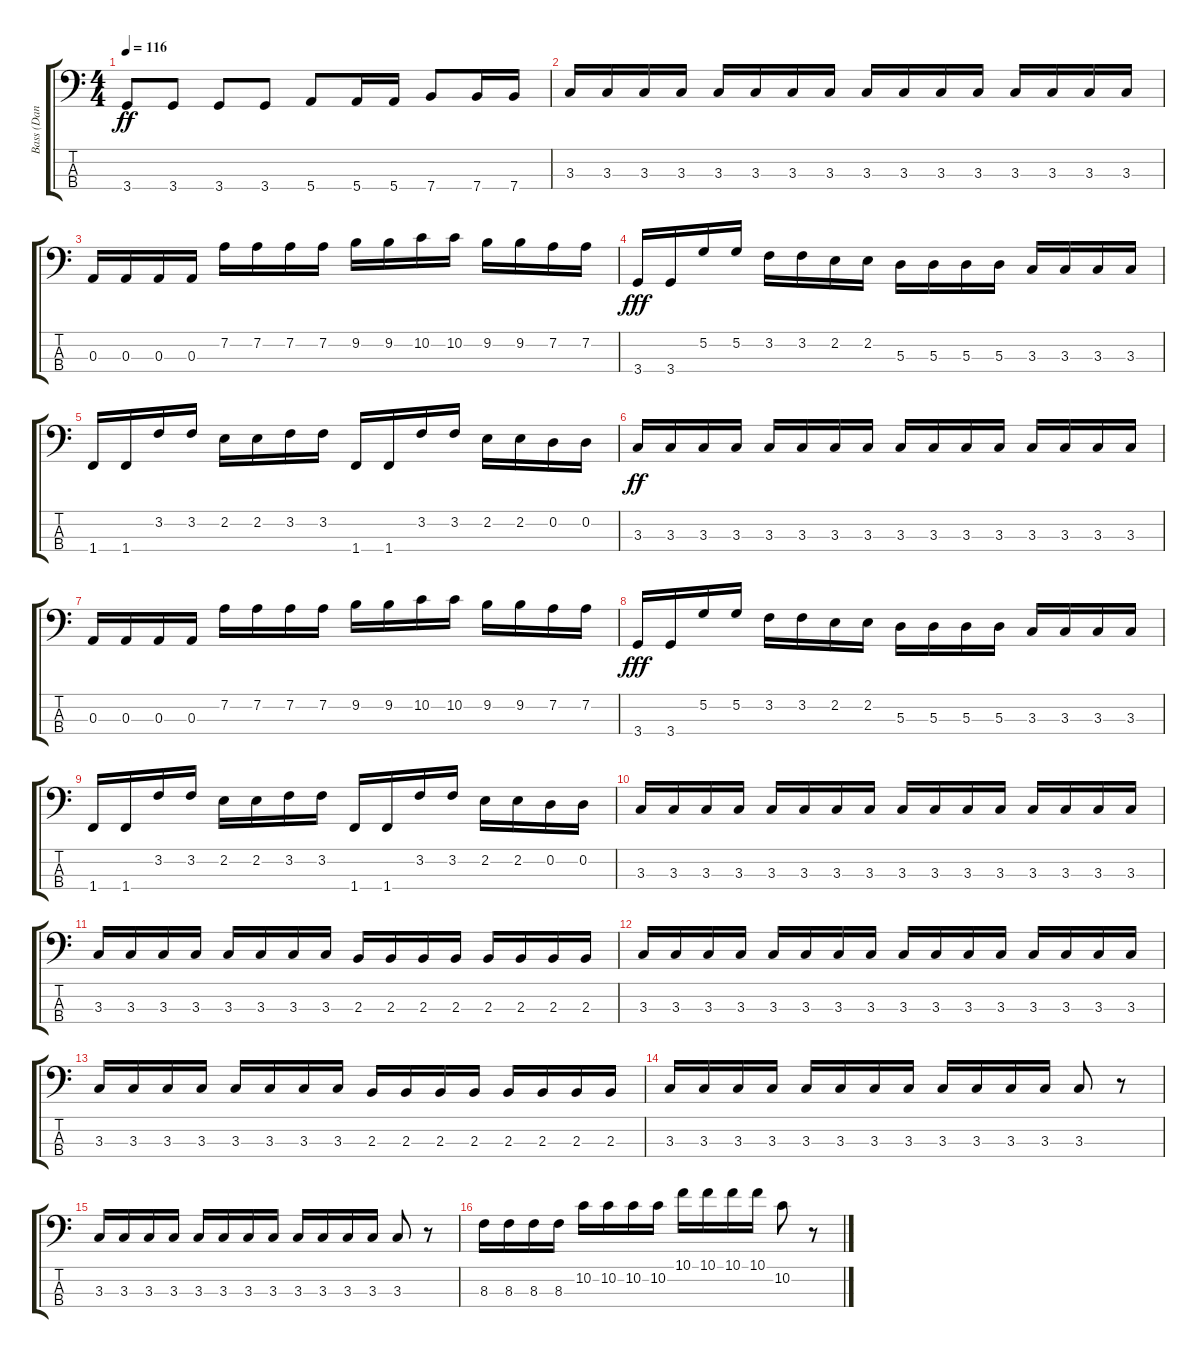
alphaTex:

\track ("Bass (Dan Andriano)" "Bass (Dan ") {instrument electricbassfinger}
\staff {score tabs}
\tuning (G2 D2 A1 E1) {hide}
\ts (4 4)
\tempo 116
\clef f4
\ks c
3.4.8{dy ff} 3.4.8 3.4.8 3.4.8 5.4.8 5.4.16 5.4.16 7.4.8 7.4.16 7.4.16 |
3.3.16 3.3.16 3.3.16 3.3.16 3.3.16 3.3.16 3.3.16 3.3.16 3.3.16 3.3.16 3.3.16 3.3.16 3.3.16 3.3.16 3.3.16 3.3.16 |
0.3.16 0.3.16 0.3.16 0.3.16 7.2.16 7.2.16 7.2.16 7.2.16 9.2.16 9.2.16 10.2.16 10.2.16 9.2.16 9.2.16 7.2.16 7.2.16 |
3.4.16{dy fff} 3.4.16 5.2.16 5.2.16 3.2.16 3.2.16 2.2.16 2.2.16 5.3.16 5.3.16 5.3.16 5.3.16 3.3.16 3.3.16 3.3.16 3.3.16 |
1.4.16 1.4.16 3.2.16 3.2.16 2.2.16 2.2.16 3.2.16 3.2.16 1.4.16 1.4.16 3.2.16 3.2.16 2.2.16 2.2.16 0.2.16 0.2.16 |
3.3.16{dy ff} 3.3.16 3.3.16 3.3.16 3.3.16 3.3.16 3.3.16 3.3.16 3.3.16 3.3.16 3.3.16 3.3.16 3.3.16 3.3.16 3.3.16 3.3.16 |
0.3.16 0.3.16 0.3.16 0.3.16 7.2.16 7.2.16 7.2.16 7.2.16 9.2.16 9.2.16 10.2.16 10.2.16 9.2.16 9.2.16 7.2.16 7.2.16 |
3.4.16{dy fff} 3.4.16 5.2.16 5.2.16 3.2.16 3.2.16 2.2.16 2.2.16 5.3.16 5.3.16 5.3.16 5.3.16 3.3.16 3.3.16 3.3.16 3.3.16 |
1.4.16 1.4.16 3.2.16 3.2.16 2.2.16 2.2.16 3.2.16 3.2.16 1.4.16 1.4.16 3.2.16 3.2.16 2.2.16 2.2.16 0.2.16 0.2.16 |
3.3.16 3.3.16 3.3.16 3.3.16 3.3.16 3.3.16 3.3.16 3.3.16 3.3.16 3.3.16 3.3.16 3.3.16 3.3.16 3.3.16 3.3.16 3.3.16 |
3.3.16 3.3.16 3.3.16 3.3.16 3.3.16 3.3.16 3.3.16 3.3.16 2.3.16 2.3.16 2.3.16 2.3.16 2.3.16 2.3.16 2.3.16 2.3.16 |
3.3.16 3.3.16 3.3.16 3.3.16 3.3.16 3.3.16 3.3.16 3.3.16 3.3.16 3.3.16 3.3.16 3.3.16 3.3.16 3.3.16 3.3.16 3.3.16 |
3.3.16 3.3.16 3.3.16 3.3.16 3.3.16 3.3.16 3.3.16 3.3.16 2.3.16 2.3.16 2.3.16 2.3.16 2.3.16 2.3.16 2.3.16 2.3.16 |
3.3.16 3.3.16 3.3.16 3.3.16 3.3.16 3.3.16 3.3.16 3.3.16 3.3.16 3.3.16 3.3.16 3.3.16 3.3.8 r.8 |
3.3.16 3.3.16 3.3.16 3.3.16 3.3.16 3.3.16 3.3.16 3.3.16 3.3.16 3.3.16 3.3.16 3.3.16 3.3.8 r.8 |
8.3.16 8.3.16 8.3.16 8.3.16 10.2.16 10.2.16 10.2.16 10.2.16 10.1.16 10.1.16 10.1.16 10.1.16 10.2.8 r.8
